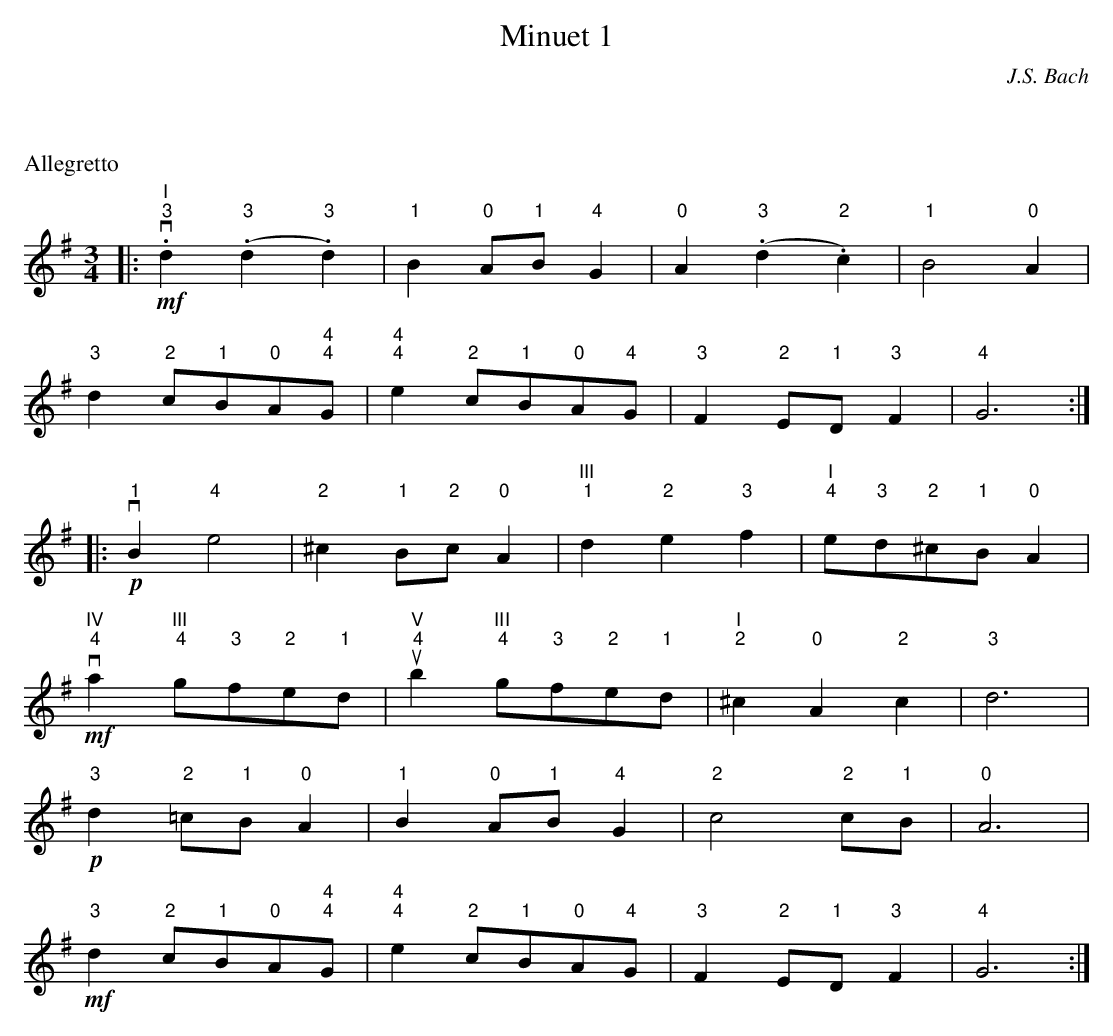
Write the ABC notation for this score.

X:1
T: Minuet 1
T:
C: J.S. Bach
C:
C:
C:
C:
P: Allegretto
M: 3/4
L: 1/8
K: G
|: +mf+ v"I""3".d2("3".d2"3".d2) | "1"B2"0"A"1"B"4"G2 | "0"A2("3".d2."2"c2) | "1"B4"0"A2 |
"3"d2"2"c"1"B"0"A"4""4"G | "4""4"e2"2"c"1"B"0"A"4"G | "3"F2"2"E"1"D"3"F2 | "4"G6 :|
|: +p+ v"1"B2"4"e4 | "2"^c2"1"B"2"c"0"A2 | "III""1"d2"2"e2"3"f2 | "I""4"e"3"d"2"^c"1"B"0"A2 |
+mf+ v"IV""4"a2"III""4"g"3"f"2"e"1"d | u"V""4"b2"III""4"g"3"f"2"e"1"d | "I""2"^c2"0"A2"2"c2 | "3"d6 |
+p+ "3"d2"2"=c"1"B"0"A2 | "1"B2"0"A"1"B"4"G2 | "2"c4"2"c"1"B | "0"A6 |
+mf+ "3"d2"2"c"1"B"0"A"4""4"G | "4""4"e2"2"c"1"B"0"A"4"G | "3"F2"2"E"1"D"3"F2 | "4"G6 :|
